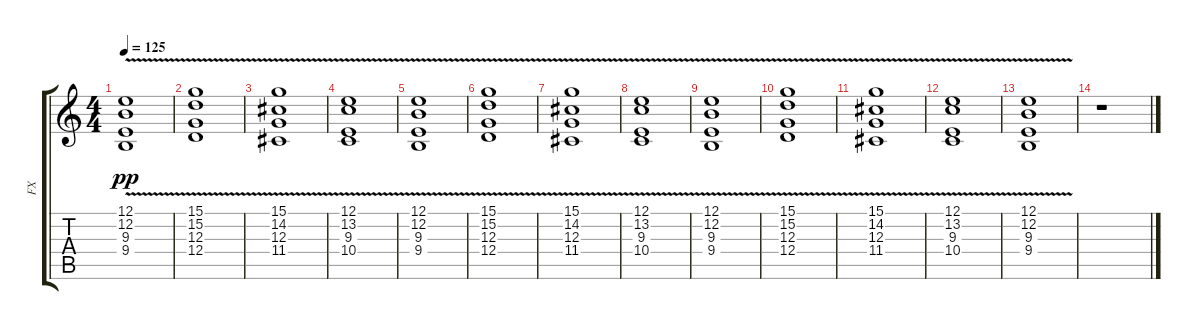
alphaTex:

\track ("FX" "FX") {instrument pad2warm}
\staff {score tabs}
\tuning (E4 B3 G3 D3 A2 E2) {hide}
\ts (4 4)
\tempo 125
\clef g2
\ks c
(12.1{v} 12.2{v} 9.3 9.4).1{dy pp} |
(15.1{v} 15.2{v} 12.3 12.4).1 |
(15.1{v} 14.2{v} 12.3 11.4).1 |
(12.1{v} 13.2{v} 9.3 10.4).1 |
(12.1{v} 12.2{v} 9.3 9.4).1 |
(15.1{v} 15.2{v} 12.3 12.4).1 |
(15.1{v} 14.2{v} 12.3 11.4).1 |
(12.1{v} 13.2{v} 9.3 10.4).1 |
(12.1{v} 12.2{v} 9.3 9.4).1 |
(15.1{v} 15.2{v} 12.3 12.4).1 |
(15.1{v} 14.2{v} 12.3 11.4).1 |
(12.1{v} 13.2{v} 9.3 10.4).1 |
(12.1{v} 12.2{v} 9.3 9.4).1 |
r.1{volume 0}
